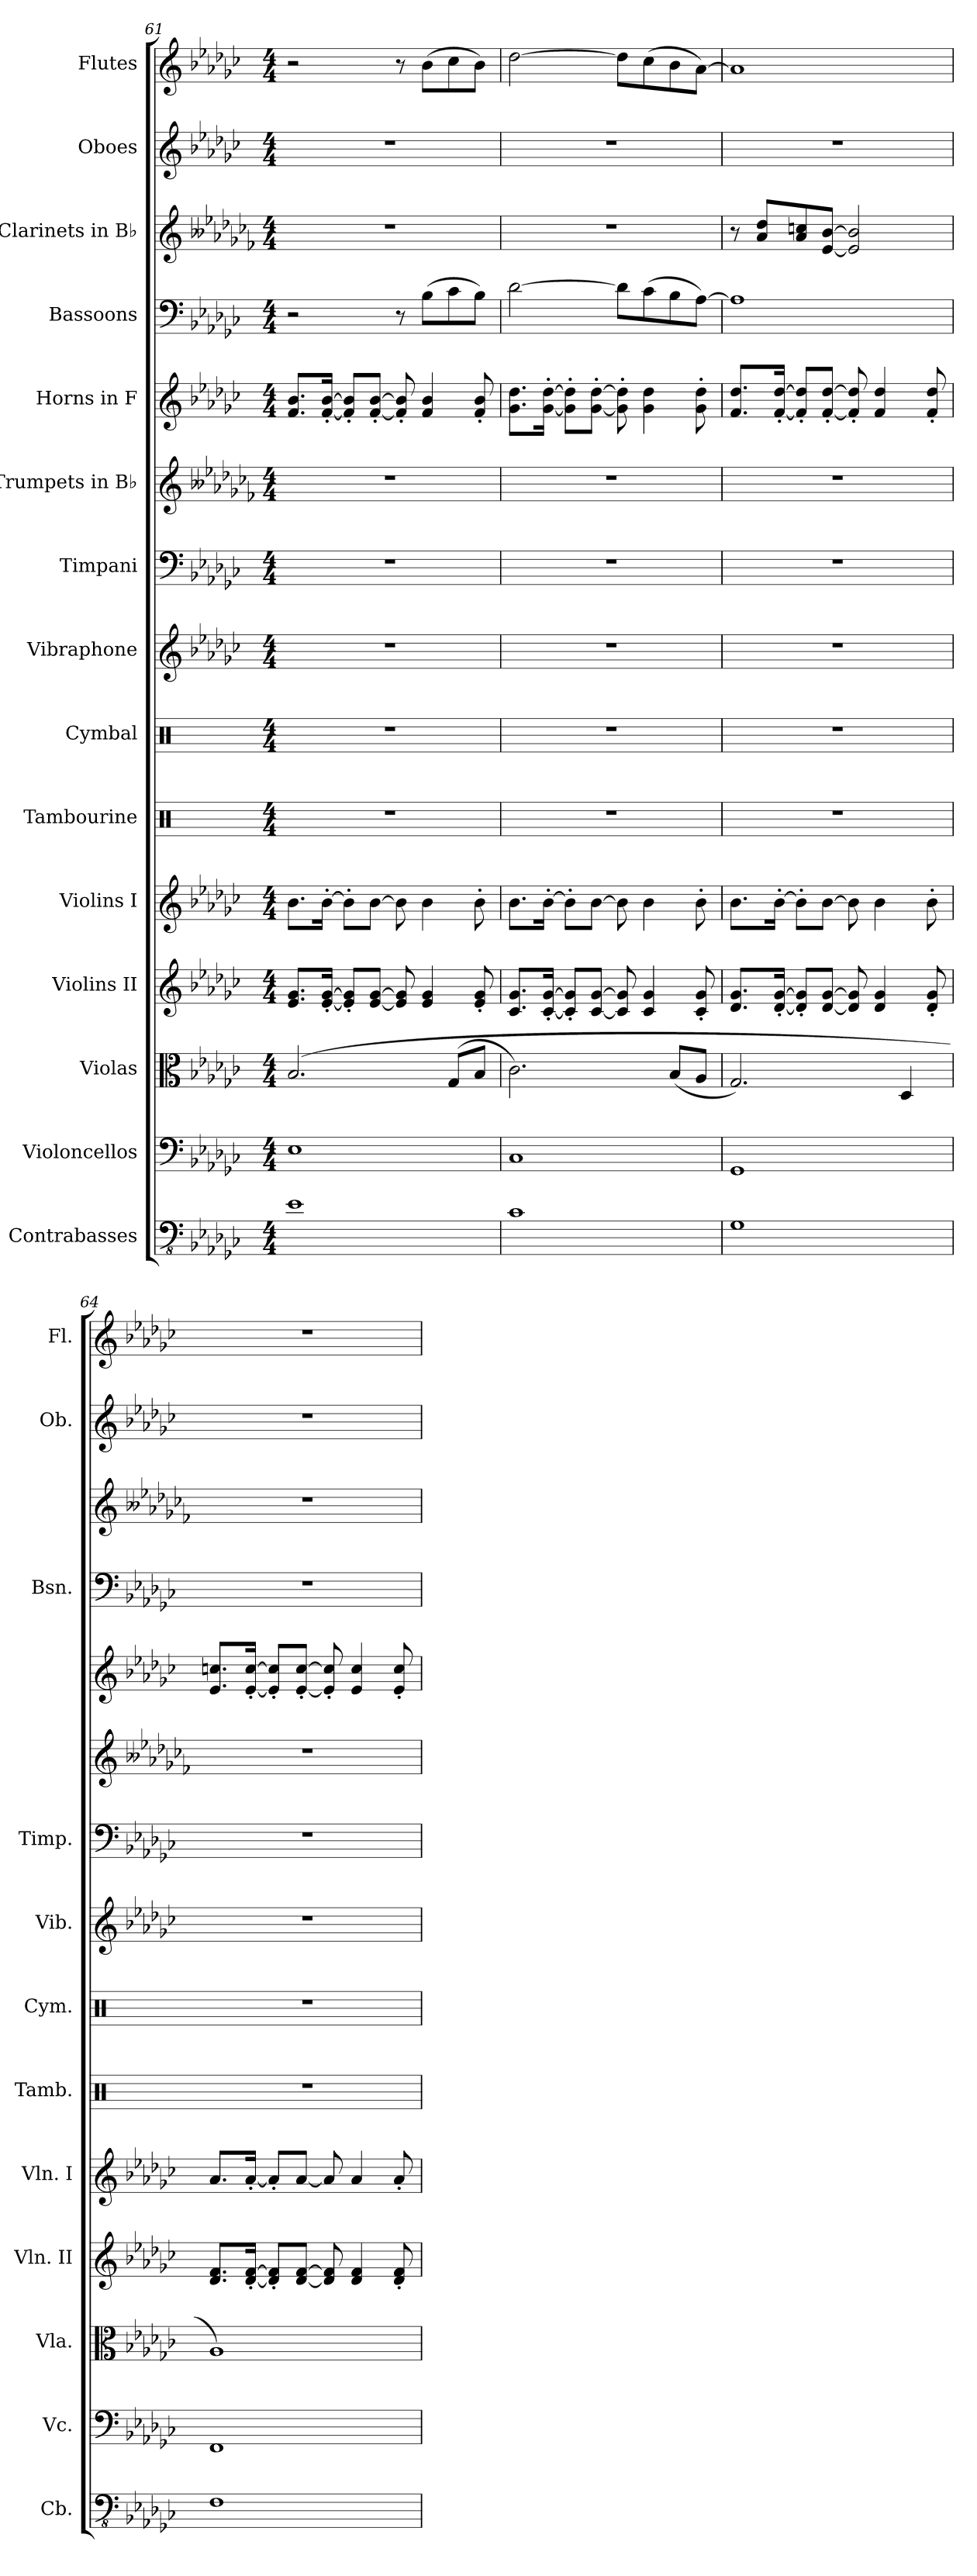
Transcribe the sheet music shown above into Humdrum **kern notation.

**kern	**kern	**kern	**kern	**kern	**kern	**kern	**kern	**kern	**kern	**kern	**kern	**kern	**kern	**kern
*part15	*part14	*part13	*part12	*part11	*part10	*part9	*part8	*part7	*part6	*part5	*part4	*part3	*part2	*part1
*staff15	*staff14	*staff13	*staff12	*staff11	*staff10	*staff9	*staff8	*staff7	*staff6	*staff5	*staff4	*staff3	*staff2	*staff1
*I"Contrabasses	*I"Violoncellos	*I"Violas	*I"Violins II	*I"Violins I	*I"Tambourine	*I"Cymbal	*I"Vibraphone	*I"Timpani	*I"Trumpets in B♭	*I"Horns in F	*I"Bassoons	*I"Clarinets in B♭	*I"Oboes	*I"Flutes
*I'Cb.	*I'Vc.	*I'Vla.	*I'Vln. II	*I'Vln. I	*I'Tamb.	*I'Cym.	*I'Vib.	*I'Timp.	*	*	*I'Bsn.	*	*I'Ob.	*I'Fl.
*clefFv4	*clefF4	*clefC3	*clefG2	*clefG2	*clefX	*clefX	*clefG2	*clefF4	*clefG2	*clefG2	*clefF4	*clefG2	*clefG2	*clefG2
*ITrd7c12	*	*	*	*	*	*	*	*	*ITrd1c2	*ITrd4c7	*	*ITrd1c2	*	*
*k[b-e-a-d-g-c-]	*k[b-e-a-d-g-c-]	*k[b-e-a-d-g-c-]	*k[b-e-a-d-g-c-]	*k[b-e-a-d-g-c-]	*k[]	*k[]	*k[b-e-a-d-g-c-]	*k[b-e-a-d-g-c-]	*k[b--e-a-d-g-c-f-]	*k[b-e-a-d-g-c-f-]	*k[b-e-a-d-g-c-]	*k[b--e-a-d-g-c-f-]	*k[b-e-a-d-g-c-]	*k[b-e-a-d-g-c-]
*M4/4	*M4/4	*M4/4	*M4/4	*M4/4	*M4/4	*M4/4	*M4/4	*M4/4	*M4/4	*M4/4	*M4/4	*M4/4	*M4/4	*M4/4
=61	=61	=61	=61	=61	=61	=61	=61	=61	=61	=61	=61	=61	=61	=61
1EE-	1E-	(2.B-/	8.e-/ 8.g-/L	8.b-\L	1r	1r	1r	1r	1r	8.B-/ 8.e-/L	2r	1r	1r	2r
.	.	.	[16e-/' [16g-/'Jk	[16b-'\Jk	.	.	.	.	.	[16B-/' [16e-/'Jk	.	.	.	.
.	.	.	8e-/]' 8g-/]'L	8b-'\L]	.	.	.	.	.	8B-/]' 8e-/]'L	.	.	.	.
.	.	.	[8e-/ [8g-/J	[8b-\J	.	.	.	.	.	[8B-/' [8e-/'J	.	.	.	.
.	.	.	8e-/] 8g-/]	8b-\]	.	.	.	.	.	8B-/]' 8e-/]'	8r	.	.	8r
.	.	.	4e-/ 4g-/	4b-\	.	.	.	.	.	4B-/ 4e-/	(8B-\L	.	.	(8b-\L
.	.	(8G-/L	.	.	.	.	.	.	.	.	8c-\	.	.	8cc-\
.	.	8B-/J	8e-/' 8g-/'	8b-'\	.	.	.	.	.	8B-/' 8e-/'	8B-\J)	.	.	8b-\J)
!!LO:PB:g=z
=62	=62	=62	=62	=62	=62	=62	=62	=62	=62	=62	=62	=62	=62	=62
1CC-	1C-	2.c-\)	8.c-/ 8.g-/L	8.b-\L	1r	1r	1r	1r	1r	8.c-\ 8.g-\L	[2d-\	1r	1r	[2dd-\
.	.	.	[16c-/' [16g-/'Jk	[16b-'\Jk	.	.	.	.	.	[16c-\' [16g-\'Jk	.	.	.	.
.	.	.	8c-/]' 8g-/]'L	8b-'\L]	.	.	.	.	.	8c-\]' 8g-\]'L	.	.	.	.
.	.	.	[8c-/ [8g-/J	[8b-\J	.	.	.	.	.	[8c-\' [8g-\'J	.	.	.	.
.	.	.	8c-/] 8g-/]	8b-\]	.	.	.	.	.	8c-\]' 8g-\]'	8d-\L]	.	.	8dd-\L]
.	.	.	4c-/ 4g-/	4b-\	.	.	.	.	.	4c-\ 4g-\	(8c-\	.	.	(8cc-\
.	.	(8B-/L	.	.	.	.	.	.	.	.	8B-\	.	.	8b-\
.	.	8A-/J	8c-/' 8g-/'	8b-'\	.	.	.	.	.	8c-\' 8g-\'	[8A-\J)	.	.	[8a-\J)
=63	=63	=63	=63	=63	=63	=63	=63	=63	=63	=63	=63	=63	=63	=63
1GGG-	1GG-	2.G-/)	8.d-/ 8.g-/L	8.b-\L	1r	1r	1r	1r	1r	8.B-/ 8.g-/L	1A-]	8r	1r	1a-]
.	.	.	.	.	.	.	.	.	.	.	.	8g-/ 8cc-/L	.	.
.	.	.	[16d-/' [16g-/'Jk	[16b-'\Jk	.	.	.	.	.	[16B-/' [16g-/'Jk	.	.	.	.
.	.	.	8d-/]' 8g-/]'L	8b-'\L]	.	.	.	.	.	8B-/]' 8g-/]'L	.	8g-/ 8b-X/	.	.
.	.	.	[8d-/ [8g-/J	[8b-\J	.	.	.	.	.	[8B-/' [8g-/'J	.	[8d-/ [8a-/J	.	.
.	.	.	8d-/] 8g-/]	8b-\]	.	.	.	.	.	8B-/]' 8g-/]'	.	2d-/] 2a-/]	.	.
.	.	.	4d-/ 4g-/	4b-\	.	.	.	.	.	4B-/ 4g-/	.	.	.	.
.	.	4D-/	.	.	.	.	.	.	.	.	.	.	.	.
.	.	.	8d-/' 8g-/'	8b-'\	.	.	.	.	.	8B-/' 8g-/'	.	.	.	.
=64	=64	=64	=64	=64	=64	=64	=64	=64	=64	=64	=64	=64	=64	=64
1FFF	1FF	1A-)	8.d-/ 8.f/L	8.a-/L	1r	1r	1r	1r	1r	8.A-/ 8.fn/L	1r	1r	1r	1r
.	.	.	[16d-/' [16f/'Jk	[16a-'/Jk	.	.	.	.	.	[16A-/' [16f/'Jk	.	.	.	.
.	.	.	8d-/]' 8f/]'L	8a-'/L]	.	.	.	.	.	8A-/]' 8f/]'L	.	.	.	.
.	.	.	[8d-/ [8f/J	[8a-/J	.	.	.	.	.	[8A-/' [8f/'J	.	.	.	.
.	.	.	8d-/] 8f/]	8a-/]	.	.	.	.	.	8A-/]' 8f/]'	.	.	.	.
.	.	.	4d-/ 4f/	4a-/	.	.	.	.	.	4A-/ 4f/	.	.	.	.
.	.	.	8d-/' 8f/'	8a-'/	.	.	.	.	.	8A-/' 8f/'	.	.	.	.
=	=	=	=	=	=	=	=	=	=	=	=	=	=	=
*-	*-	*-	*-	*-	*-	*-	*-	*-	*-	*-	*-	*-	*-	*-
